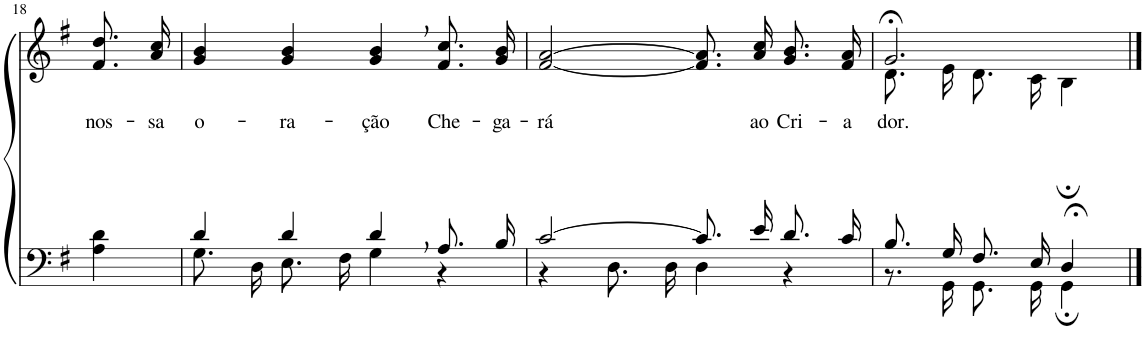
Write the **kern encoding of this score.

**kern	**kern	**text
*part2	*part1	*part1
*staff2	*staff1	*staff1
*I"Parte III e IV	*I"Parte I e II	*
!!LO:PB:g=z
*clefF4	*clefG2	*
*k[f#]	*k[f#]	*
*M4/4	*M4/4	*
=18	=18	=18
!	!	!LO:LY:b
4A\ 4d\	8.f#/ 8.dd/L	nos-
!	!	!LO:LY:b
.	16a/ 16cc/Jk	-sa
=19	=19	=19
*^	*	*
!	!	!	!LO:LY:b
4d/	8.G\L	4g/ 4b/	o-
.	16D\Jk	.	.
!	!	!	!LO:LY:b
4d/	8.E\L	4g/ 4b/	-ra-
.	16F#\Jk	.	.
!	!	!	!LO:LY:b
4d,/	4G\	4g/, 4b/,	-ção
!	!	!	!LO:LY:b
8.A/L	4r	8.f#/ 8.cc/L	Che-
!	!	!	!LO:LY:b
16B/Jk	.	16g/ 16b/Jk	-ga-
=20	=20	=20	=20
!	!	!	!LO:LY:b
[2c/	4r	[2f#/ [2a/	-rá
.	8.D\L	.	.
.	16D\Jk	.	.
8.c/L]	4D\	8.f#]/ 8.a]/L	.
!	!	!	!LO:LY:b
16e/Jk	.	16a/ 16cc/Jk	ao
!	!	!	!LO:LY:b
8.d/L	4r	8.g/ 8.b/L	Cri-
!	!	!	!LO:LY:b
16c/Jk	.	16f#/ 16a/Jk	-a-
=21	=21	=21	=21
*	*	*^	*
!	!	!	!	!LO:LY:b
8.B/L	8.r	2.g;</	8.d\L	-dor.
16G/Jk	16GG\	.	16e\Jk	.
8.F#/L	8.GG\L	.	8.d\L	.
16E/Jk	16GG\Jk	.	16c\Jk	.
4D;</	4GG;\	.	4B;\	.
*v	*v	*	*	*
*	*v	*v	*
==	==	==
*-	*-	*-
